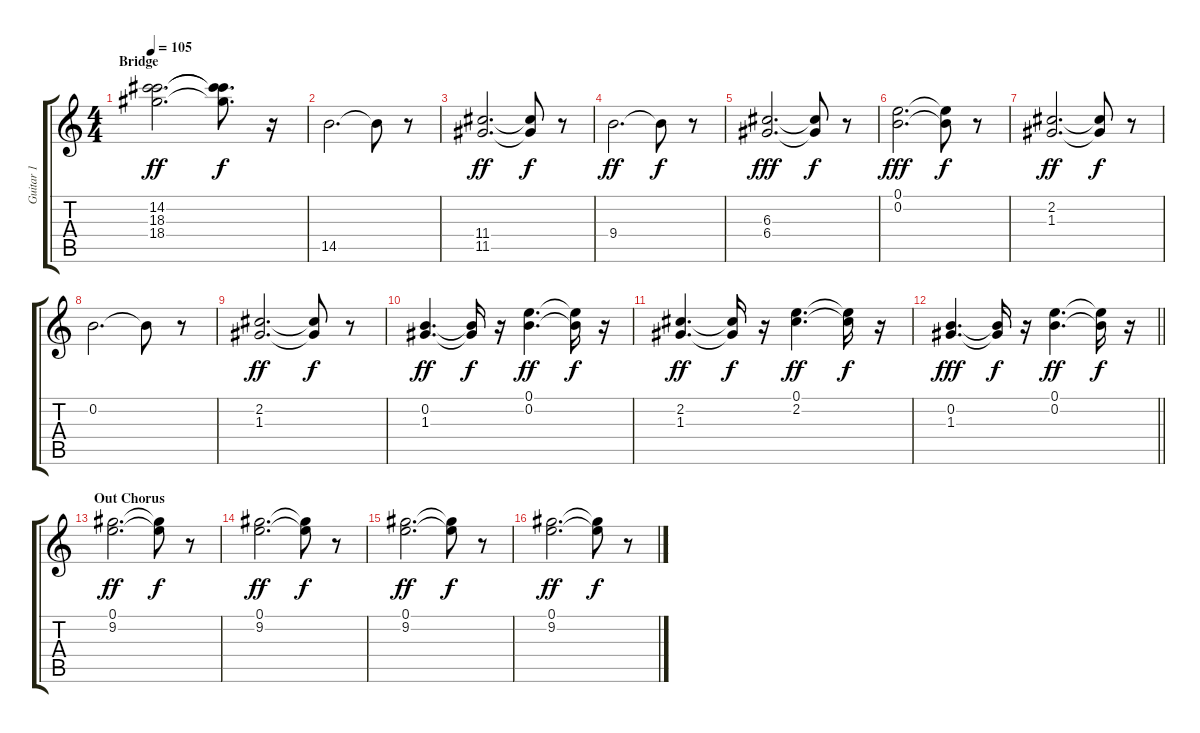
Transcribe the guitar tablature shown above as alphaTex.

\track ("Guitar 1" "Guitar 1") {instrument acousticguitarsteel}
\staff {score tabs}
\tuning (E4 B3 G3 D3 A2 E2) {hide}
\ts (4 4)
\section ("" "Bridge")
\tempo 105
\clef g2
\ks c
(14.2 18.3 18.4).2{d dy ff} (14.2{t} 18.3{t} 18.4{t}).8{d dy f} r.16 |
14.5.2{d} 14.5{t}.8 r.8 |
(11.4 11.5).2{d dy ff} (11.4{t} 11.5{t}).8{dy f} r.8 |
9.4.2{d dy ff} 9.4{t}.8{dy f} r.8 |
(6.3 6.4).2{d dy fff} (6.3{t} 6.4{t}).8{dy f} r.8 |
(0.1 0.2).2{d dy fff} (0.1{t} 0.2{t}).8{dy f} r.8 |
(2.2 1.3).2{d dy ff} (2.2{t} 1.3{t}).8{dy f} r.8 |
0.2.2{d} 0.2{t}.8 r.8 |
(2.2 1.3).2{d dy ff} (2.2{t} 1.3{t}).8{dy f} r.8 |
(0.2 1.3).4{d dy ff} (0.2{t} 1.3{t}).16{dy f} r.16 (0.1 0.2).4{d dy ff} (0.1{t} 0.2{t}).16{dy f} r.16 |
(2.2 1.3).4{d dy ff} (2.2{t} 1.3{t}).16{dy f} r.16 (0.1 2.2).4{d dy ff} (0.1{t} 2.2{t}).16{dy f} r.16 |
\barLineRight lightlight
(0.2 1.3).4{d dy fff} (0.2{t} 1.3{t}).16{dy f} r.16 (0.1 0.2).4{d dy ff} (0.1{t} 0.2{t}).16{dy f} r.16 |
\section ("" "Out Chorus")
(0.1 9.2).2{d dy ff} (0.1{t} 9.2{t}).8{dy f} r.8 |
(0.1 9.2).2{d dy ff} (0.1{t} 9.2{t}).8{dy f} r.8 |
(0.1 9.2).2{d dy ff} (0.1{t} 9.2{t}).8{dy f} r.8 |
(0.1 9.2).2{d dy ff} (0.1{t} 9.2{t}).8{dy f} r.8
